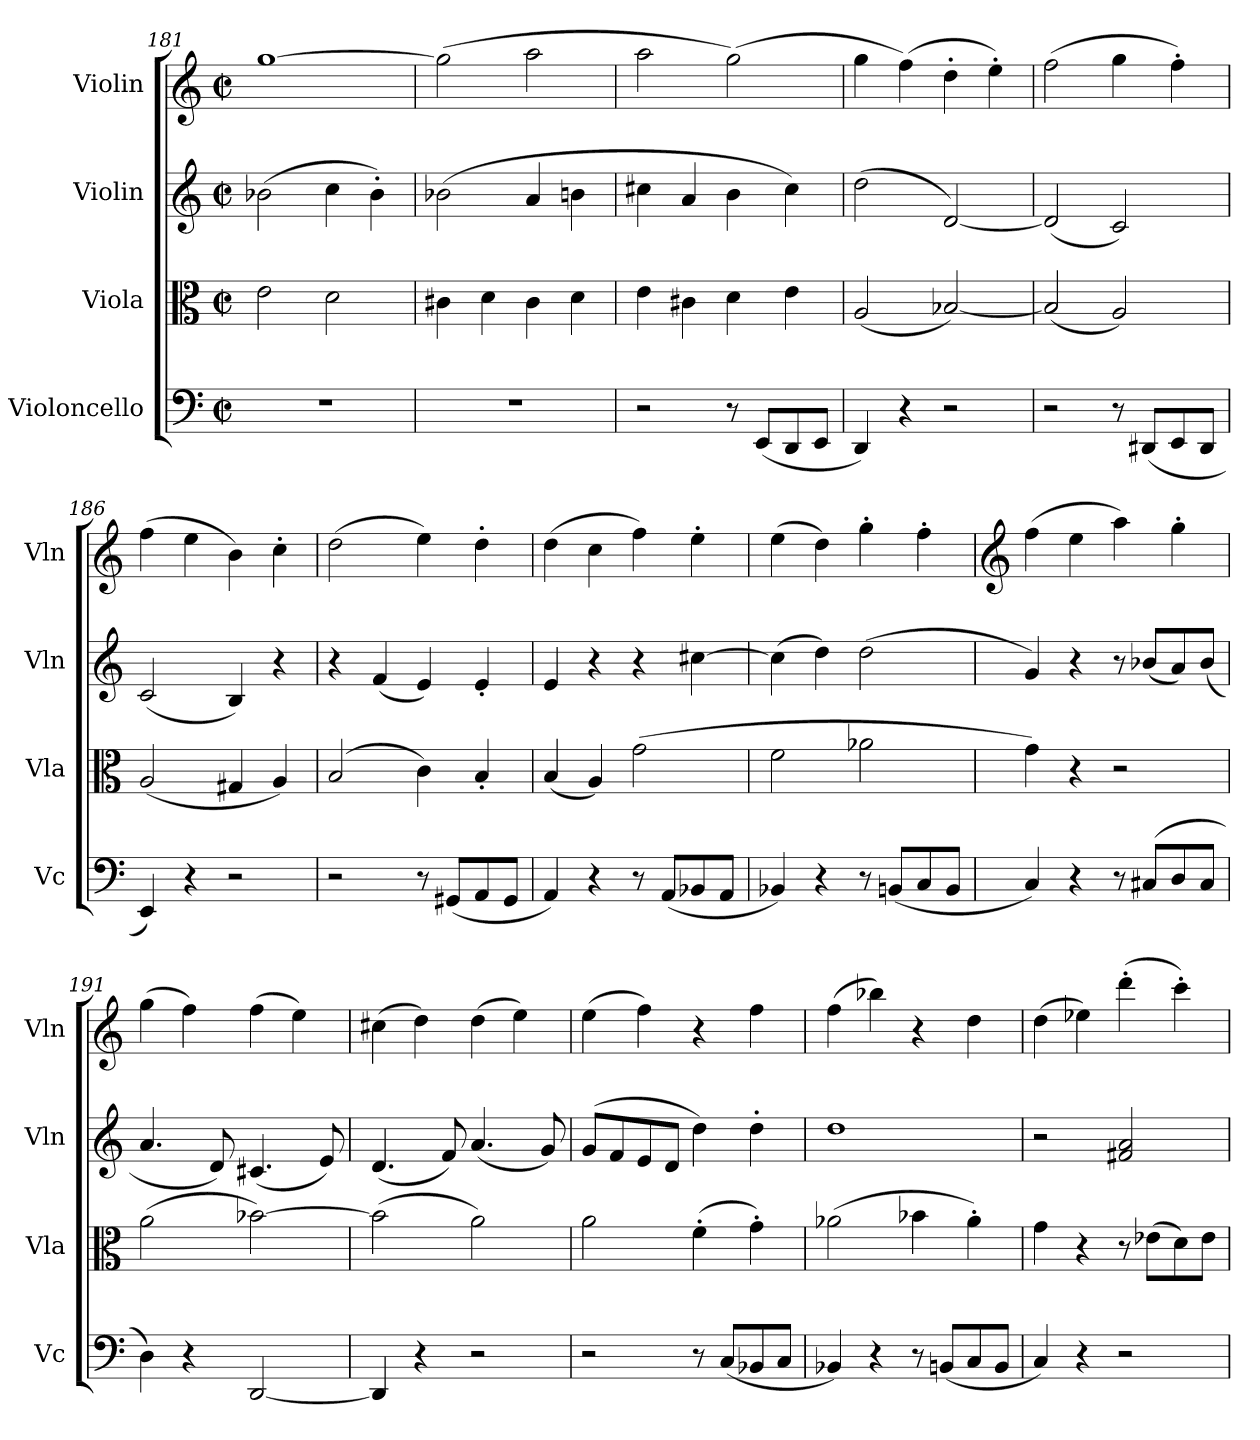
**kern	**kern	**kern	**kern
*part4	*part3	*part2	*part1
*staff4	*staff3	*staff2	*staff1
*I"Violoncello	*I"Viola	*I"Violin	*I"Violin
*I'Vc	*I'Vla	*I'Vln	*I'Vln
*clefF4	*clefC3	*clefG2	*clefG2
*k[]	*k[]	*k[]	*k[]
*M2/2	*M2/2	*M2/2	*M2/2
*met(c|)	*met(c|)	*met(c|)	*met(c|)
=181	=181	=181	=181
1r	2e\	(2b-X\	[1gg
.	2d\	4cc\	.
.	.	4b-'\)	.
=182	=182	=182	=182
1r	4c#X\	(2b-X\	(2gg\]
.	4d\	.	.
.	4c#\	4a/	2aa\
.	4d\	4bn\	.
=183	=183	=183	=183
2r	4e\	4cc#X\	2aa\
.	4c#X\	4a/	.
8r	4d\	4b\	(2gg\)
(8EE/L	.	.	.
8DD/	4e\	4cc#\)	.
8EE/J	.	.	.
=184	=184	=184	=184
4DD/)	(2A/	(2dd\	4gg\
4r	.	.	(4ff\)
2r	[2B-X/)	[2d/)	4dd'\
.	.	.	4ee'\)
=185	=185	=185	=185
2r	(2B-/]	(2d/]	(2ff\
8r	2A/)	2c/)	4gg\
(8DD#X/L	.	.	.
8EE/	.	.	4ff'\)
8DD#/J	.	.	.
=186	=186	=186	=186
4EE/)	(2A/	(2c/	(4ff\
4r	.	.	4ee\
2r	4G#X/	4B/)	4b\)
.	4A/)	4r	4cc'\
=187	=187	=187	=187
2r	(2B/	4r	(2dd\
.	.	(4f/	.
8r	4c\)	4e/)	4ee\)
(8GG#X/L	.	.	.
8AA/	4B'/	4e'/	4dd'\
8GG#/J	.	.	.
!!LO:PB:g=z
=188	=188	=188	=188
4AA/)	(4B/	4e/	(4dd\
4r	4A/)	4r	4cc\
8r	(2g\	4r	4ff\)
(8AA/L	.	.	.
8BB-X/	.	[4cc#X\	4ee'\
8AA/J	.	.	.
=189	=189	=189	=189
4BB-X/)	2f\	(4cc#\]	(4ee\
4r	.	4dd\)	4dd\)
8r	2a-X\	(2dd\	4gg'\
(8BBn/L	.	.	.
8C/	.	.	4ff'\
8BB/J	.	.	.
=190	=190	=190	=190
*	*	*	*clefG2
4C/)	4g\)	4g/)	(4ff\
4r	4r	4r	4ee\
8r	2r	8r	4aa\)
(8C#X/L	.	(8b-X/L	.
8D/	.	8a/)	4gg'\
8C#/J	.	(8b-/J	.
=191	=191	=191	=191
4D\)	(2a\	4.a/	(4gg\
4r	.	.	4ff\)
.	.	8d/)	.
[2DD/	[2b-X\)	(4.c#X/	(4ff\
.	.	.	4ee\)
.	.	8e/)	.
=192	=192	=192	=192
4DD/]	(2b-\]	(4.d/	(4cc#X\
4r	.	.	4dd\)
.	.	8f/)	.
2r	2a\)	(4.a/	(4dd\
.	.	.	4ee\)
.	.	8g/)	.
=193	=193	=193	=193
2r	2a\	(8g/L	(4ee\
.	.	8f/	.
.	.	8e/	4ff\)
.	.	8d/J	.
8r	(4f'\	4dd\)	4r
(8C/L	.	.	.
8BB-X/	4g'\)	4dd'\	4ff\
8C/J	.	.	.
=194	=194	=194	=194
4BB-X/)	(2a-X\	1dd	(4ff\
4r	.	.	4bb-X\)
8r	4b-X\	.	4r
(8BBn/L	.	.	.
8C/	4a-'\)	.	4dd\
8BB/J	.	.	.
=195	=195	=195	=195
4C/)	4g\	2r	(4dd\
4r	4r	.	4ee-X\)
2r	8r	2f#X/ 2a/	(4ddd'\
.	(8e-X\L	.	.
.	8d\)	.	4ccc'\)
.	8e-\J	.	.
=	=	=	=
*-	*-	*-	*-
